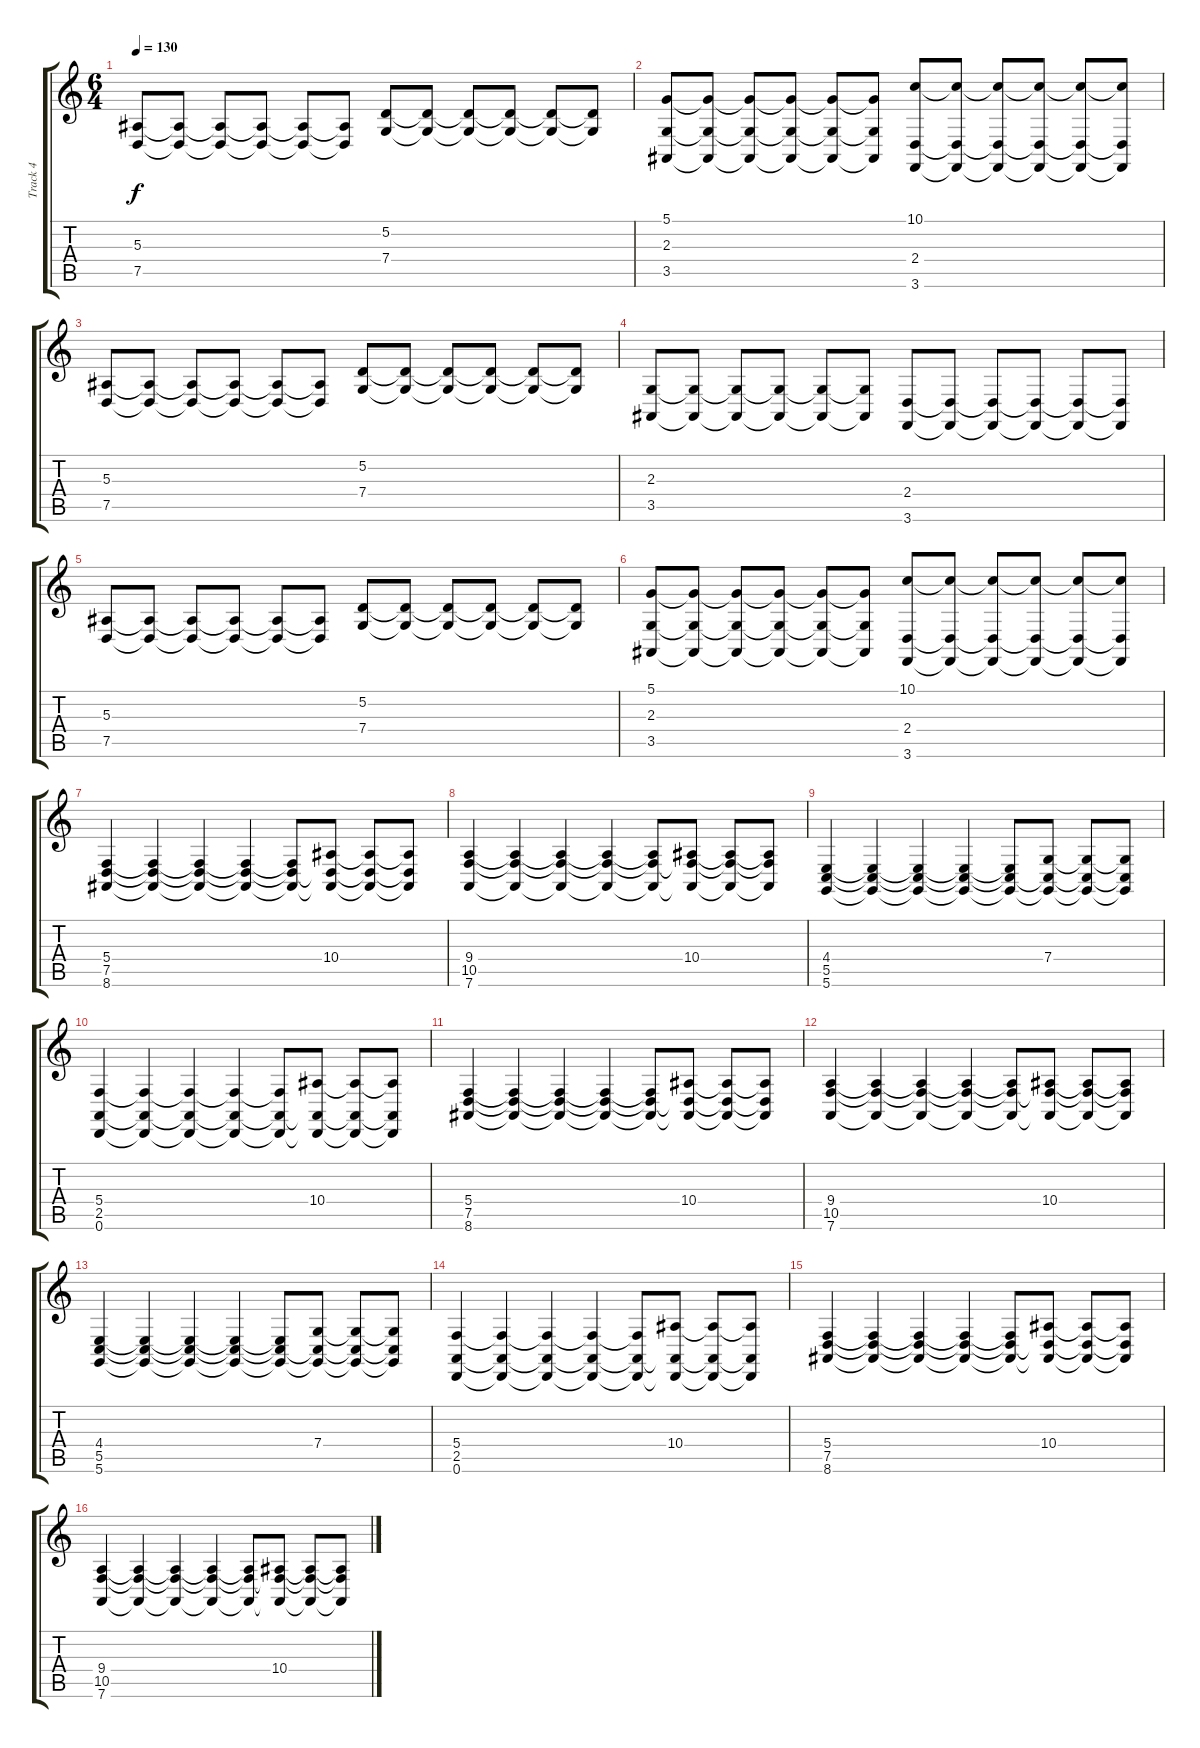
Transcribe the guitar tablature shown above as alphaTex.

\track ("Track 4" "Track 4") {instrument stringensemble1}
\staff {score tabs}
\tuning (D4 A3 F3 C3 G2 D2) {hide}
\ts (6 4)
\tempo 130
\clef g2
\ks c
(5.3 7.5).8{dy f} (5.3{t} 7.5{t}).8 (5.3{t} 7.5{t}).8 (5.3{t} 7.5{t}).8 (5.3{t} 7.5{t}).8 (5.3{t} 7.5{t}).8 (5.2 7.4).8 (5.2{t} 7.4{t}).8 (5.2{t} 7.4{t}).8 (5.2{t} 7.4{t}).8 (5.2{t} 7.4{t}).8 (5.2{t} 7.4{t}).8 |
(5.1 2.3 3.5).8 (5.1{t} 2.3{t} 3.5{t}).8 (5.1{t} 2.3{t} 3.5{t}).8 (5.1{t} 2.3{t} 3.5{t}).8 (5.1{t} 2.3{t} 3.5{t}).8 (5.1{t} 2.3{t} 3.5{t}).8 (10.1 2.4 3.6).8 (10.1{t} 2.4{t} 3.6{t}).8 (10.1{t} 2.4{t} 3.6{t}).8 (10.1{t} 2.4{t} 3.6{t}).8 (10.1{t} 2.4{t} 3.6{t}).8 (10.1{t} 2.4{t} 3.6{t}).8 |
(5.3 7.5).8 (5.3{t} 7.5{t}).8 (5.3{t} 7.5{t}).8 (5.3{t} 7.5{t}).8 (5.3{t} 7.5{t}).8 (5.3{t} 7.5{t}).8 (5.2 7.4).8 (5.2{t} 7.4{t}).8 (5.2{t} 7.4{t}).8 (5.2{t} 7.4{t}).8 (5.2{t} 7.4{t}).8 (5.2{t} 7.4{t}).8 |
(2.3 3.5).8 (2.3{t} 3.5{t}).8 (2.3{t} 3.5{t}).8 (2.3{t} 3.5{t}).8 (2.3{t} 3.5{t}).8 (2.3{t} 3.5{t}).8 (2.4 3.6).8 (2.4{t} 3.6{t}).8 (2.4{t} 3.6{t}).8 (2.4{t} 3.6{t}).8 (2.4{t} 3.6{t}).8 (2.4{t} 3.6{t}).8 |
(5.3 7.5).8 (5.3{t} 7.5{t}).8 (5.3{t} 7.5{t}).8 (5.3{t} 7.5{t}).8 (5.3{t} 7.5{t}).8 (5.3{t} 7.5{t}).8 (5.2 7.4).8 (5.2{t} 7.4{t}).8 (5.2{t} 7.4{t}).8 (5.2{t} 7.4{t}).8 (5.2{t} 7.4{t}).8 (5.2{t} 7.4{t}).8 |
(5.1 2.3 3.5).8 (5.1{t} 2.3{t} 3.5{t}).8 (5.1{t} 2.3{t} 3.5{t}).8 (5.1{t} 2.3{t} 3.5{t}).8 (5.1{t} 2.3{t} 3.5{t}).8 (5.1{t} 2.3{t} 3.5{t}).8 (10.1 2.4 3.6).8 (10.1{t} 2.4{t} 3.6{t}).8 (10.1{t} 2.4{t} 3.6{t}).8 (10.1{t} 2.4{t} 3.6{t}).8 (10.1{t} 2.4{t} 3.6{t}).8 (10.1{t} 2.4{t} 3.6{t}).8 |
(5.4 7.5 8.6).4 (5.4{t} 7.5{t} 8.6{t}).4 (5.4{t} 7.5{t} 8.6{t}).4 (5.4{t} 7.5{t} 8.6{t}).4 (5.4{t} 7.5{t} 8.6{t}).8 (10.4 7.5{t} 8.6{t}).8 (10.4{t} 7.5{t} 8.6{t}).8 (10.4{t} 7.5{t} 8.6{t}).8 |
(9.4 10.5 7.6).4 (9.4{t} 10.5{t} 7.6{t}).4 (9.4{t} 10.5{t} 7.6{t}).4 (9.4{t} 10.5{t} 7.6{t}).4 (9.4{t} 10.5{t} 7.6{t}).8 (10.4 10.5{t} 7.6{t}).8 (10.4{t} 10.5{t} 7.6{t}).8 (10.4{t} 10.5{t} 7.6{t}).8 |
(4.4 5.5 5.6).4 (4.4{t} 5.5{t} 5.6{t}).4 (4.4{t} 5.5{t} 5.6{t}).4 (4.4{t} 5.5{t} 5.6{t}).4 (4.4{t} 5.5{t} 5.6{t}).8 (7.4 5.5{t} 5.6{t}).8 (7.4{t} 5.5{t} 5.6{t}).8 (7.4{t} 5.5{t} 5.6{t}).8 |
(5.4 2.5 0.6).4 (5.4{t} 2.5{t} 0.6{t}).4 (5.4{t} 2.5{t} 0.6{t}).4 (5.4{t} 2.5{t} 0.6{t}).4 (5.4{t} 2.5{t} 0.6{t}).8 (10.4 2.5{t} 0.6{t}).8 (10.4{t} 2.5{t} 0.6{t}).8 (10.4{t} 2.5{t} 0.6{t}).8 |
(5.4 7.5 8.6).4 (5.4{t} 7.5{t} 8.6{t}).4 (5.4{t} 7.5{t} 8.6{t}).4 (5.4{t} 7.5{t} 8.6{t}).4 (5.4{t} 7.5{t} 8.6{t}).8 (10.4 7.5{t} 8.6{t}).8 (10.4{t} 7.5{t} 8.6{t}).8 (10.4{t} 7.5{t} 8.6{t}).8 |
(9.4 10.5 7.6).4 (9.4{t} 10.5{t} 7.6{t}).4 (9.4{t} 10.5{t} 7.6{t}).4 (9.4{t} 10.5{t} 7.6{t}).4 (9.4{t} 10.5{t} 7.6{t}).8 (10.4 10.5{t} 7.6{t}).8 (10.4{t} 10.5{t} 7.6{t}).8 (10.4{t} 10.5{t} 7.6{t}).8 |
(4.4 5.5 5.6).4 (4.4{t} 5.5{t} 5.6{t}).4 (4.4{t} 5.5{t} 5.6{t}).4 (4.4{t} 5.5{t} 5.6{t}).4 (4.4{t} 5.5{t} 5.6{t}).8 (7.4 5.5{t} 5.6{t}).8 (7.4{t} 5.5{t} 5.6{t}).8 (7.4{t} 5.5{t} 5.6{t}).8 |
(5.4 2.5 0.6).4 (5.4{t} 2.5{t} 0.6{t}).4 (5.4{t} 2.5{t} 0.6{t}).4 (5.4{t} 2.5{t} 0.6{t}).4 (5.4{t} 2.5{t} 0.6{t}).8 (10.4 2.5{t} 0.6{t}).8 (10.4{t} 2.5{t} 0.6{t}).8 (10.4{t} 2.5{t} 0.6{t}).8 |
(5.4 7.5 8.6).4 (5.4{t} 7.5{t} 8.6{t}).4 (5.4{t} 7.5{t} 8.6{t}).4 (5.4{t} 7.5{t} 8.6{t}).4 (5.4{t} 7.5{t} 8.6{t}).8 (10.4 7.5{t} 8.6{t}).8 (10.4{t} 7.5{t} 8.6{t}).8 (10.4{t} 7.5{t} 8.6{t}).8 |
(9.4 10.5 7.6).4 (9.4{t} 10.5{t} 7.6{t}).4 (9.4{t} 10.5{t} 7.6{t}).4 (9.4{t} 10.5{t} 7.6{t}).4 (9.4{t} 10.5{t} 7.6{t}).8 (10.4 10.5{t} 7.6{t}).8 (10.4{t} 10.5{t} 7.6{t}).8 (10.4{t} 10.5{t} 7.6{t}).8
